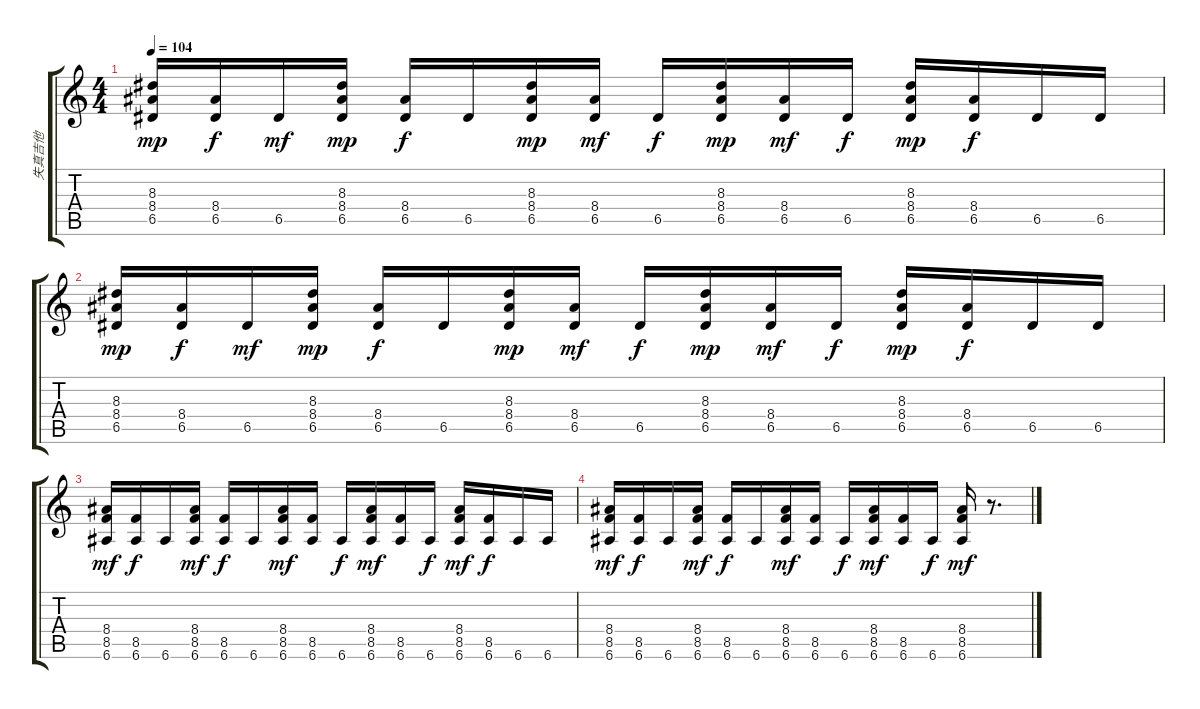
\track ("失真吉他" "失真吉他") {instrument distortionguitar}
\staff {score tabs}
\tuning (E4 B3 G3 D3 A2 E2) {hide}
\ts (4 4)
\tempo 104
\clef g2
\ks c
(8.3 8.4 6.5).16{dy mp} (8.4 6.5).16{dy f} 6.5.16{dy mf} (8.3 8.4 6.5).16{dy mp} (8.4 6.5).16{dy f} 6.5.16 (8.3 8.4 6.5).16{dy mp} (8.4 6.5).16{dy mf} 6.5.16{dy f} (8.3 8.4 6.5).16{dy mp} (8.4 6.5).16{dy mf} 6.5.16{dy f} (8.3 8.4 6.5).16{dy mp} (8.4 6.5).16{dy f} 6.5.16 6.5.16 |
(8.3 8.4 6.5).16{dy mp} (8.4 6.5).16{dy f} 6.5.16{dy mf} (8.3 8.4 6.5).16{dy mp} (8.4 6.5).16{dy f} 6.5.16 (8.3 8.4 6.5).16{dy mp} (8.4 6.5).16{dy mf} 6.5.16{dy f} (8.3 8.4 6.5).16{dy mp} (8.4 6.5).16{dy mf} 6.5.16{dy f} (8.3 8.4 6.5).16{dy mp} (8.4 6.5).16{dy f} 6.5.16 6.5.16 |
(8.4 8.5 6.6).16{dy mf} (8.5 6.6).16{dy f} 6.6.16 (8.4 8.5 6.6).16{dy mf} (8.5 6.6).16{dy f} 6.6.16 (8.4 8.5 6.6).16{dy mf} (8.5 6.6).16 6.6.16{dy f} (8.4 8.5 6.6).16{dy mf} (8.5 6.6).16 6.6.16{dy f} (8.4 8.5 6.6).16{dy mf} (8.5 6.6).16{dy f} 6.6.16 6.6.16 |
(8.4 8.5 6.6).16{dy mf} (8.5 6.6).16{dy f} 6.6.16 (8.4 8.5 6.6).16{dy mf} (8.5 6.6).16{dy f} 6.6.16 (8.4 8.5 6.6).16{dy mf} (8.5 6.6).16 6.6.16{dy f} (8.4 8.5 6.6).16{dy mf} (8.5 6.6).16 6.6.16{dy f} (8.4 8.5 6.6).16{dy mf} r.8{d}
